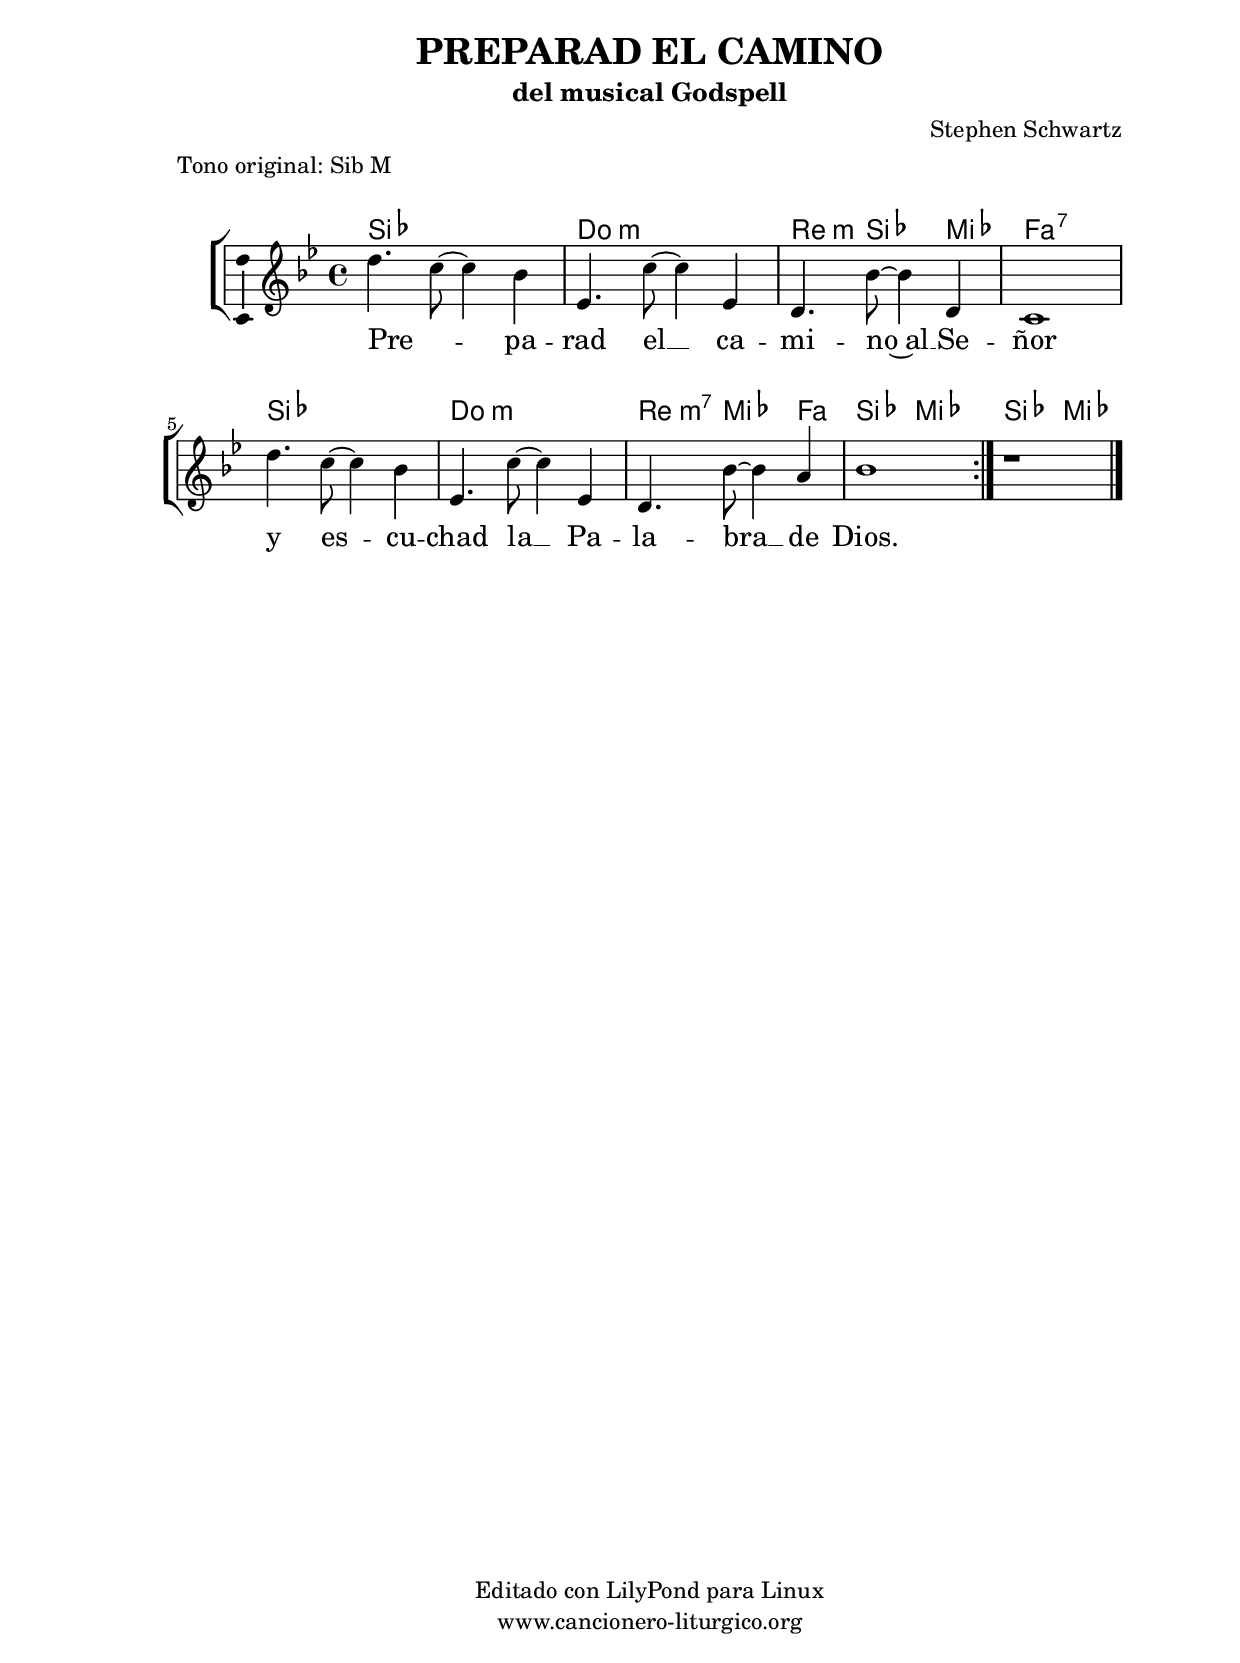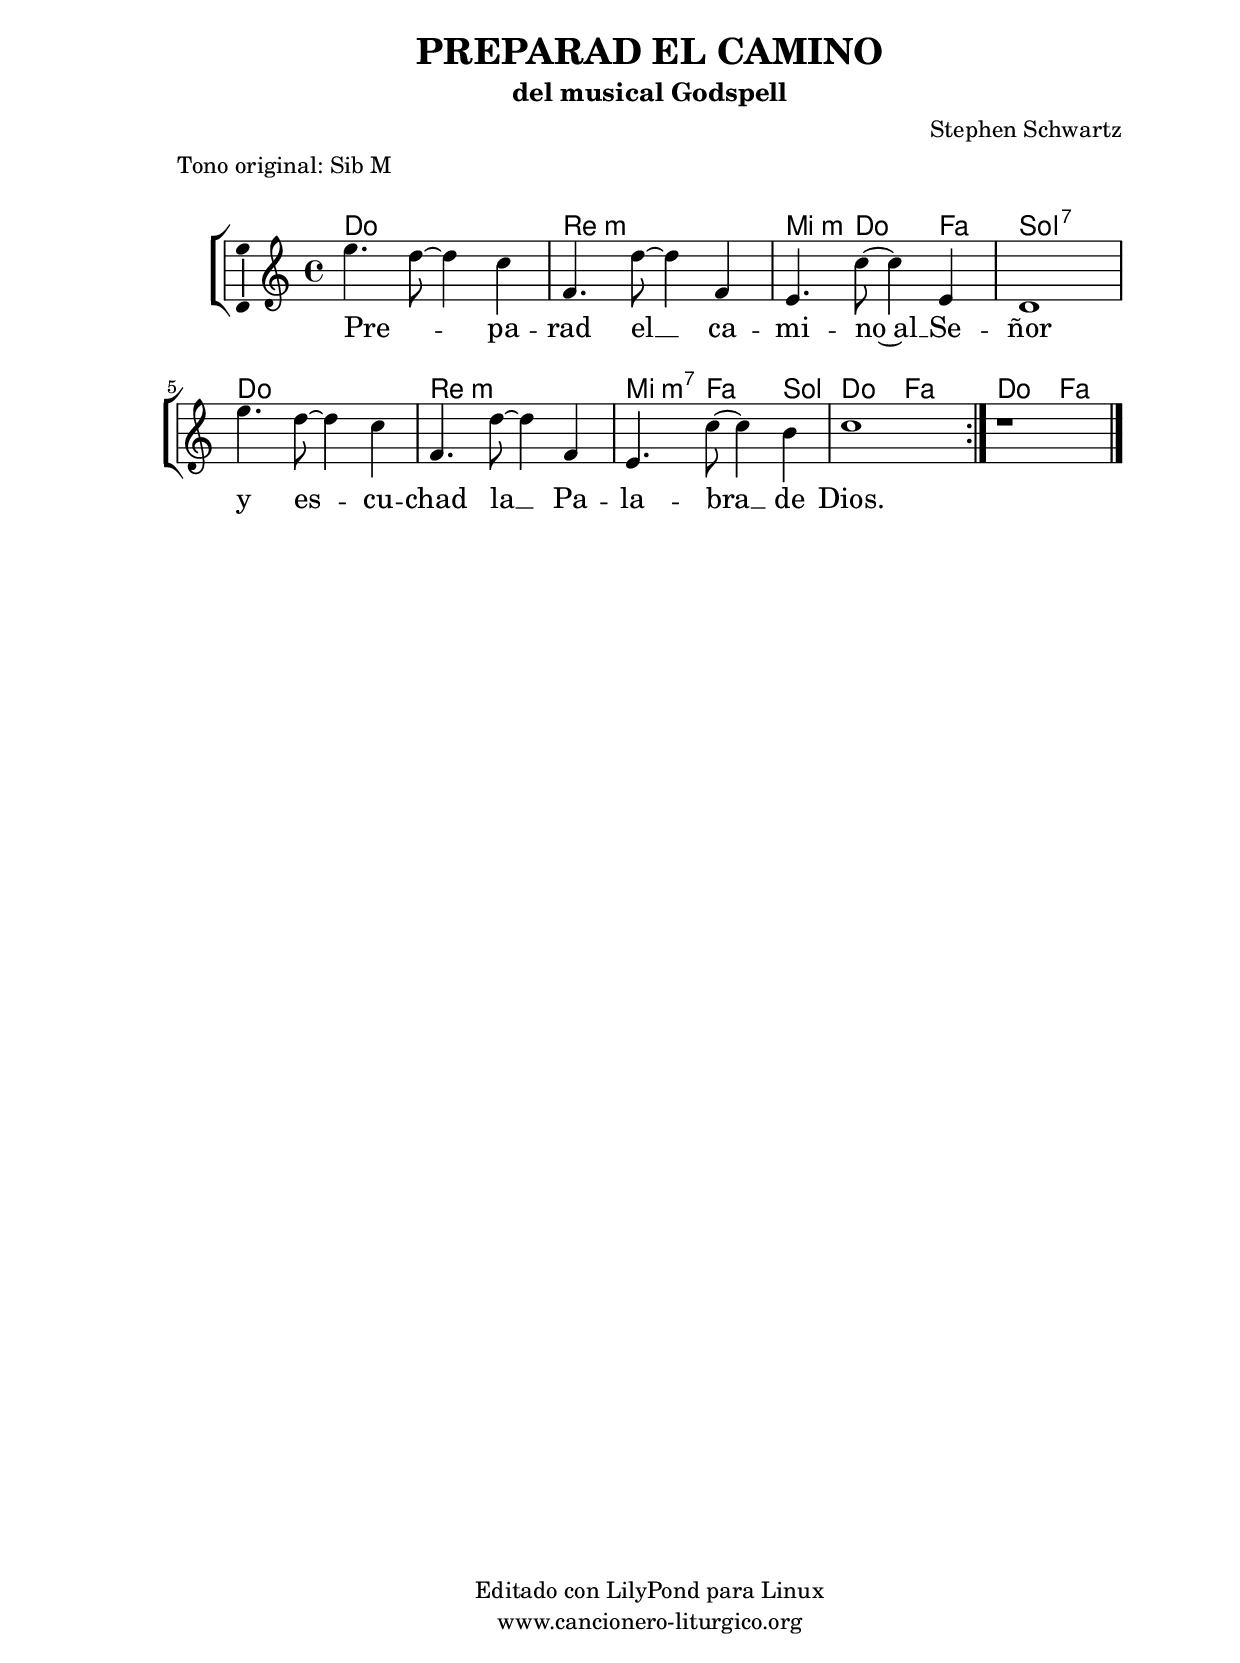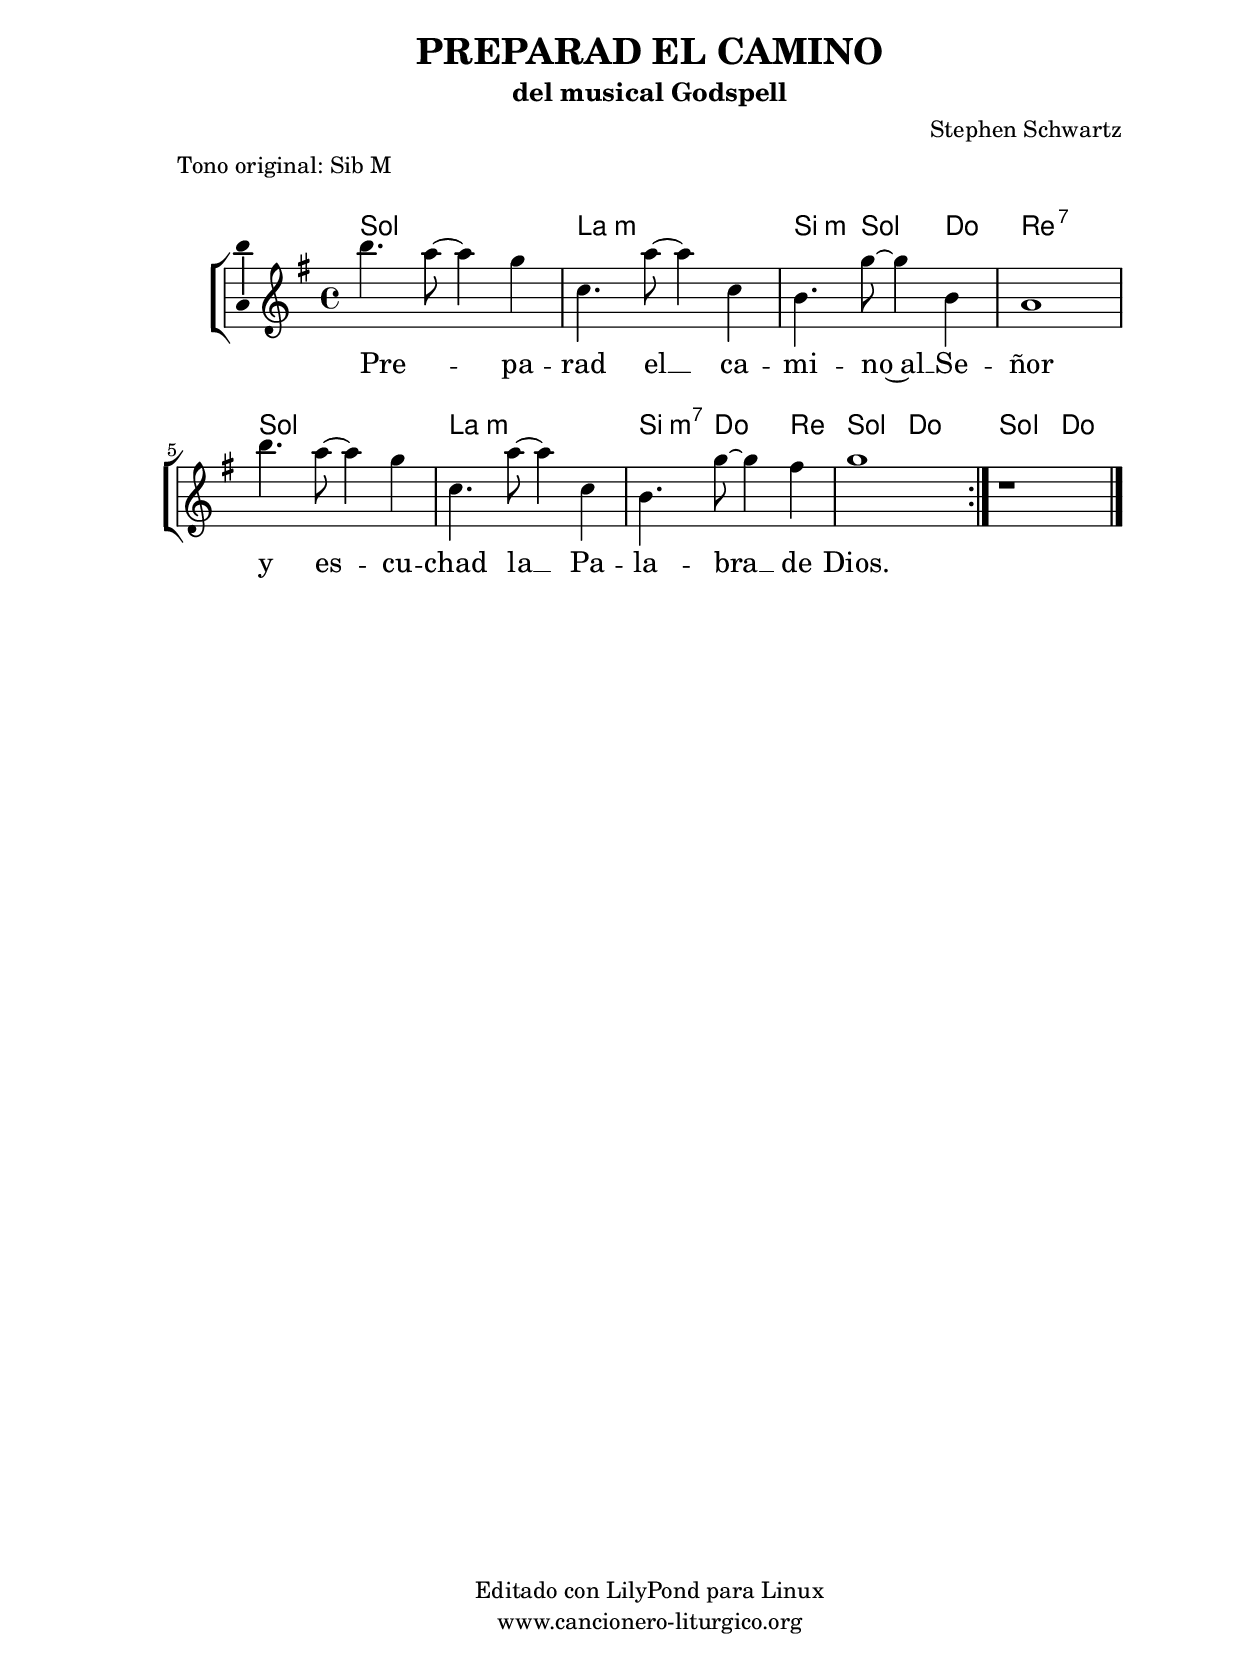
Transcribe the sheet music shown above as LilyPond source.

%
%para convertir .midi en .wav:
%timidity filename.midi -Ow -o finename.wav
%
%
%Para convertir de .wav a .mp3:
%lame -h -m j filename.wav
%
%
%para escuchar el midi:
%timidity nombrefichero.midi
%


%versión de lilypond para la que se ha escrito esta partitura:
\version "2.16.0"

	%Tamaño papel
	#(set-default-paper-size "a4")
	%Tamaño partitura
	#(set-global-staff-size 20)
	%No responde al pulsar sobre una nota
	#(ly:set-option 'point-and-click #f)

%parámetros del encabezamiento:
\header {
	title = "PREPARAD EL CAMINO"
	subtitle = "del musical Godspell"
	composer = "Stephen Schwartz"
	poet = ""
	meter = "Tono original: Sib M"
	arranger = ""
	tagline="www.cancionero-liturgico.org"
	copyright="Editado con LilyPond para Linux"
	}

%parámetros asociados al papel:
\paper  {
	oddHeaderMarkup = \markup {\fill-line { \on-the-fly #not-first-page \fromproperty #'header:title \on-the-fly #not-first-page \fromproperty #'header:composer }}
	evenHeaderMarkup = \markup {\fill-line { \fromproperty #'header:composer \fromproperty #'header:title }}
	#(set-paper-size "a4")
	print-page-number = ##f
	first-page-number = 1
	print-first-page-number = ##f
%	head-separation = 3.0 \cm
	top-margin = 2.0 \cm
	bottom-margin = 0.5\cm
%%%	bottom-margin = -1.0\cm
	left-margin = 3.0 \cm
	line-width = 16.0 \cm 
	indent = 8\mm
	interscoreline = 2.\mm
	between-system-space = 15\mm
%	para que las partituras no llenen la hoja:
	ragged-bottom = ##t
%	idem para la última hoja:
	ragged-last-bottom = ##f
%	para que las partituras llenen el ancho del papel:
	ragged-last = ##f
	after-title-space = 2.5 \cm
%page-count=1
%system-count=6

	%Flexible Vertical Spacing
%	markup-markup-spacing =
%	#'((basic-distance . 15) (minimum-distance . 15) (padding . 3))
	markup-system-spacing =
	#'((basic-distance . 15) (minimum-distance . 15) (padding . 3))
	system-system-spacing =
	#'((basic-distance . 15) (minimum-distance . 15) (padding . 3))
	score-system-spacing =
	#'((basic-distance . 15) (minimum-distance . 15) (padding . 5))
%	top-system-spacing = % header
%	#'((basic-distance . 8) (minimum-distance . 0) (padding . 0))
%	top-markup-spacing =
%	#'((basic-distance . 20) (minimum-distance . 20) (padding . 0))
	last-bottom-spacing = % footer
	#'((basic-distance . 5) (minimum-distance . 5) (padding . 0))
%	score-markup-spacing =
%	#'((basic-distance . 16) (minimum-distance . 13) (padding . 0))

	}


%parámetros que afectan a toda la partitura:
global =  {
	%clave de sol (G):
	\clef G
%	\transpose bes g
	%armadura:
	\key bes \major
	\tempo 4=100
	\set Score.tempoHideNote = ##t
	}


acordes = {
	\italianChords
	\chordmode {
%	\transpose bes g
{

\repeat volta 2 {
bes1 c:m d4.:m bes ees4 f1:7 bes1 c:m d4.:m7 ees f4
bes2 ees
}

bes ees

	}
	}
}



melodia = 

%	\transpose bes g
{

	\time 4/4

\relative c''{

\repeat volta 2 {
d4. c8~c4 bes
ees,4. c'8~c4 ees,
d4. bes'8~bes4 d,4
c1
d'4. c8~c4 bes
ees,4. c'8~c4 ees,4
d4. bes'8~bes4 a4
bes1

}

r1

	\bar "|."
	}
}


texto = \lyricmode {
Pre -- _ pa -- rad el __ ca -- mi -- no~al __ Se -- ñor
y es -- cu -- chad la __ Pa -- la -- bra __ de Dios.

	}


acordesStaff = \context ChordNames = acordesStaff <<
	\set chordChanges = ##t
	\acordes
	>>


vozStaff = \context Voice = vozStaff
\with {\consists "Ambitus_engraver"}
<<
%	\set Staff.instrumentName = ""
%	\set Staff.shortInstrumentName = ""
%	\set Staff.midiInstrument = #"clarinet"
%	\set Staff.midiInstrument = #"cello"
	\set Staff.midiInstrument = #"flute"
%	\set Staff.midiInstrument = #"electric guitar (jazz)"
%	\set Staff.midiInstrument = #"english horn"
%	\set Staff.midiInstrument = #"violin"
%	\set Staff.midiInstrument = #"glockenspiel"
	\set Staff.midiMinimumVolume = #0.7
	\set Staff.midiMaximumVolume = #0.9
	\global
	\melodia
	>>



textoStaff = \context Lyrics = textoStaff <<
	\lyricsto vozStaff \texto
	>>


\book {
	\score {
		\context ChoirStaff {
			\override StaffGroup.SystemStartBracket #'collapse-height = #1
			\override Score.SystemStartBar #'collapse-height = #1
			<<
			\acordesStaff
			\vozStaff
			\textoStaff
			>>
			}
		\layout {
	    		\context {
				\Lyrics
				\override LyricText #'font-size = #2
				}
	   		 \context {
				\Score
				\override StaffSymbol #'staff-space = #(magstep +3)
				}
			}
		}
	\score {
		\unfoldRepeats
		\context ChoirStaff {
			<<
			\acordesStaff
			\vozStaff
			>>
			}
		\midi {
	  		\context {
	  			\Score
				tempoWholesPerMinute = #(ly:make-moment 70 4)
				}
			}
		}
	}



#(define output-suffix "C")
\book {
	\score {
		\context ChoirStaff {
			\override StaffGroup.SystemStartBracket #'collapse-height = #1
			\override Score.SystemStartBar #'collapse-height = #1
\transpose c d
			<<
			\acordesStaff
			\vozStaff
			\textoStaff
			>>
			}
		\layout {
	    		\context {
				\Lyrics
				\override LyricText #'font-size = #2
				}
	   		 \context {
				\Score
				\override StaffSymbol #'staff-space = #(magstep +3)
				}
			}
		}
	}

#(define output-suffix "S")
\book {
	\score {
		\context ChoirStaff {
			\override StaffGroup.SystemStartBracket #'collapse-height = #1
			\override Score.SystemStartBar #'collapse-height = #1
\transpose c a
			<<
			\acordesStaff
			\vozStaff
			\textoStaff
			>>
			}
		\layout {
	    		\context {
				\Lyrics
				\override LyricText #'font-size = #2
				}
	   		 \context {
				\Score
				\override StaffSymbol #'staff-space = #(magstep +3)
				}
			}
		}
	}


